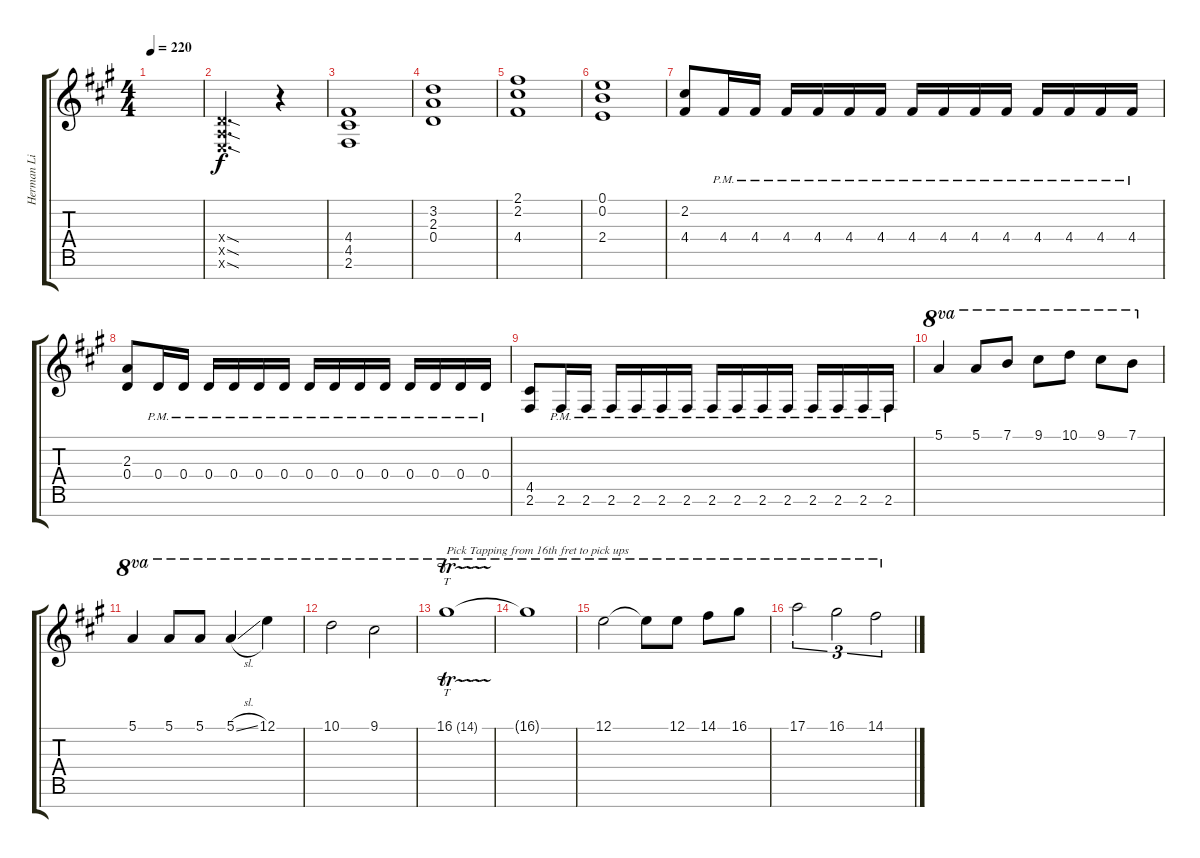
\track ("Herman Li I" "Herman Li ") {instrument overdrivenguitar}
\staff {score tabs}
\tuning (E4 B3 G3 D3 A2 E2 B1) {hide}
\ts (4 4)
\tempo 220
\clef g2
\ks a
|
(0.4{sod x} 0.5{sod x} 0.6{sod x}).2{d} r.4 |
(4.4 4.5 2.6).1 |
(3.2 2.3 0.4).1 |
(2.1 2.2 4.4).1 |
(0.1 0.2 2.4).1 |
(2.2 4.4).8 4.4{pm}.16 4.4{pm}.16 4.4{pm}.16 4.4{pm}.16 4.4{pm}.16 4.4{pm}.16 4.4{pm}.16 4.4{pm}.16 4.4{pm}.16 4.4{pm}.16 4.4{pm}.16 4.4{pm}.16 4.4{pm}.16 4.4{pm}.16 |
(2.3 0.4).8 0.4{pm}.16 0.4{pm}.16 0.4{pm}.16 0.4{pm}.16 0.4{pm}.16 0.4{pm}.16 0.4{pm}.16 0.4{pm}.16 0.4{pm}.16 0.4{pm}.16 0.4{pm}.16 0.4{pm}.16 0.4{pm}.16 0.4{pm}.16 |
(4.5 2.6).8 2.6{pm}.16 2.6{pm}.16 2.6{pm}.16 2.6{pm}.16 2.6{pm}.16 2.6{pm}.16 2.6{pm}.16 2.6{pm}.16 2.6{pm}.16 2.6{pm}.16 2.6{pm}.16 2.6{pm}.16 2.6{pm}.16 2.6{pm}.16 |
5.1.4{ot 8va} 5.1.8{ot 8va} 7.1.8{ot 8va} 9.1.8{ot 8va} 10.1.8{ot 8va} 9.1.8{ot 8va} 7.1.8{ot 8va} |
5.1.4{ot 8va} 5.1.8{ot 8va} 5.1.8{ot 8va} 5.1{sl}.4{ot 8va} 12.1.4{ot 8va} |
10.1.2{ot 8va} 9.1.2{ot 8va} |
16.1{tr (14 16)}.1{tt ot 8va txt "Pick Tapping from 16th fret to pick ups"} |
16.1{t}.1{ot 8va} |
12.1.2{ot 8va} 12.1{t}.8{ot 8va} 12.1.8{ot 8va} 14.1.8{ot 8va} 16.1.8{ot 8va} |
17.1.2{tu (3 2) ot 8va} 16.1.2{tu (3 2) ot 8va} 14.1.2{tu (3 2) ot 8va}
